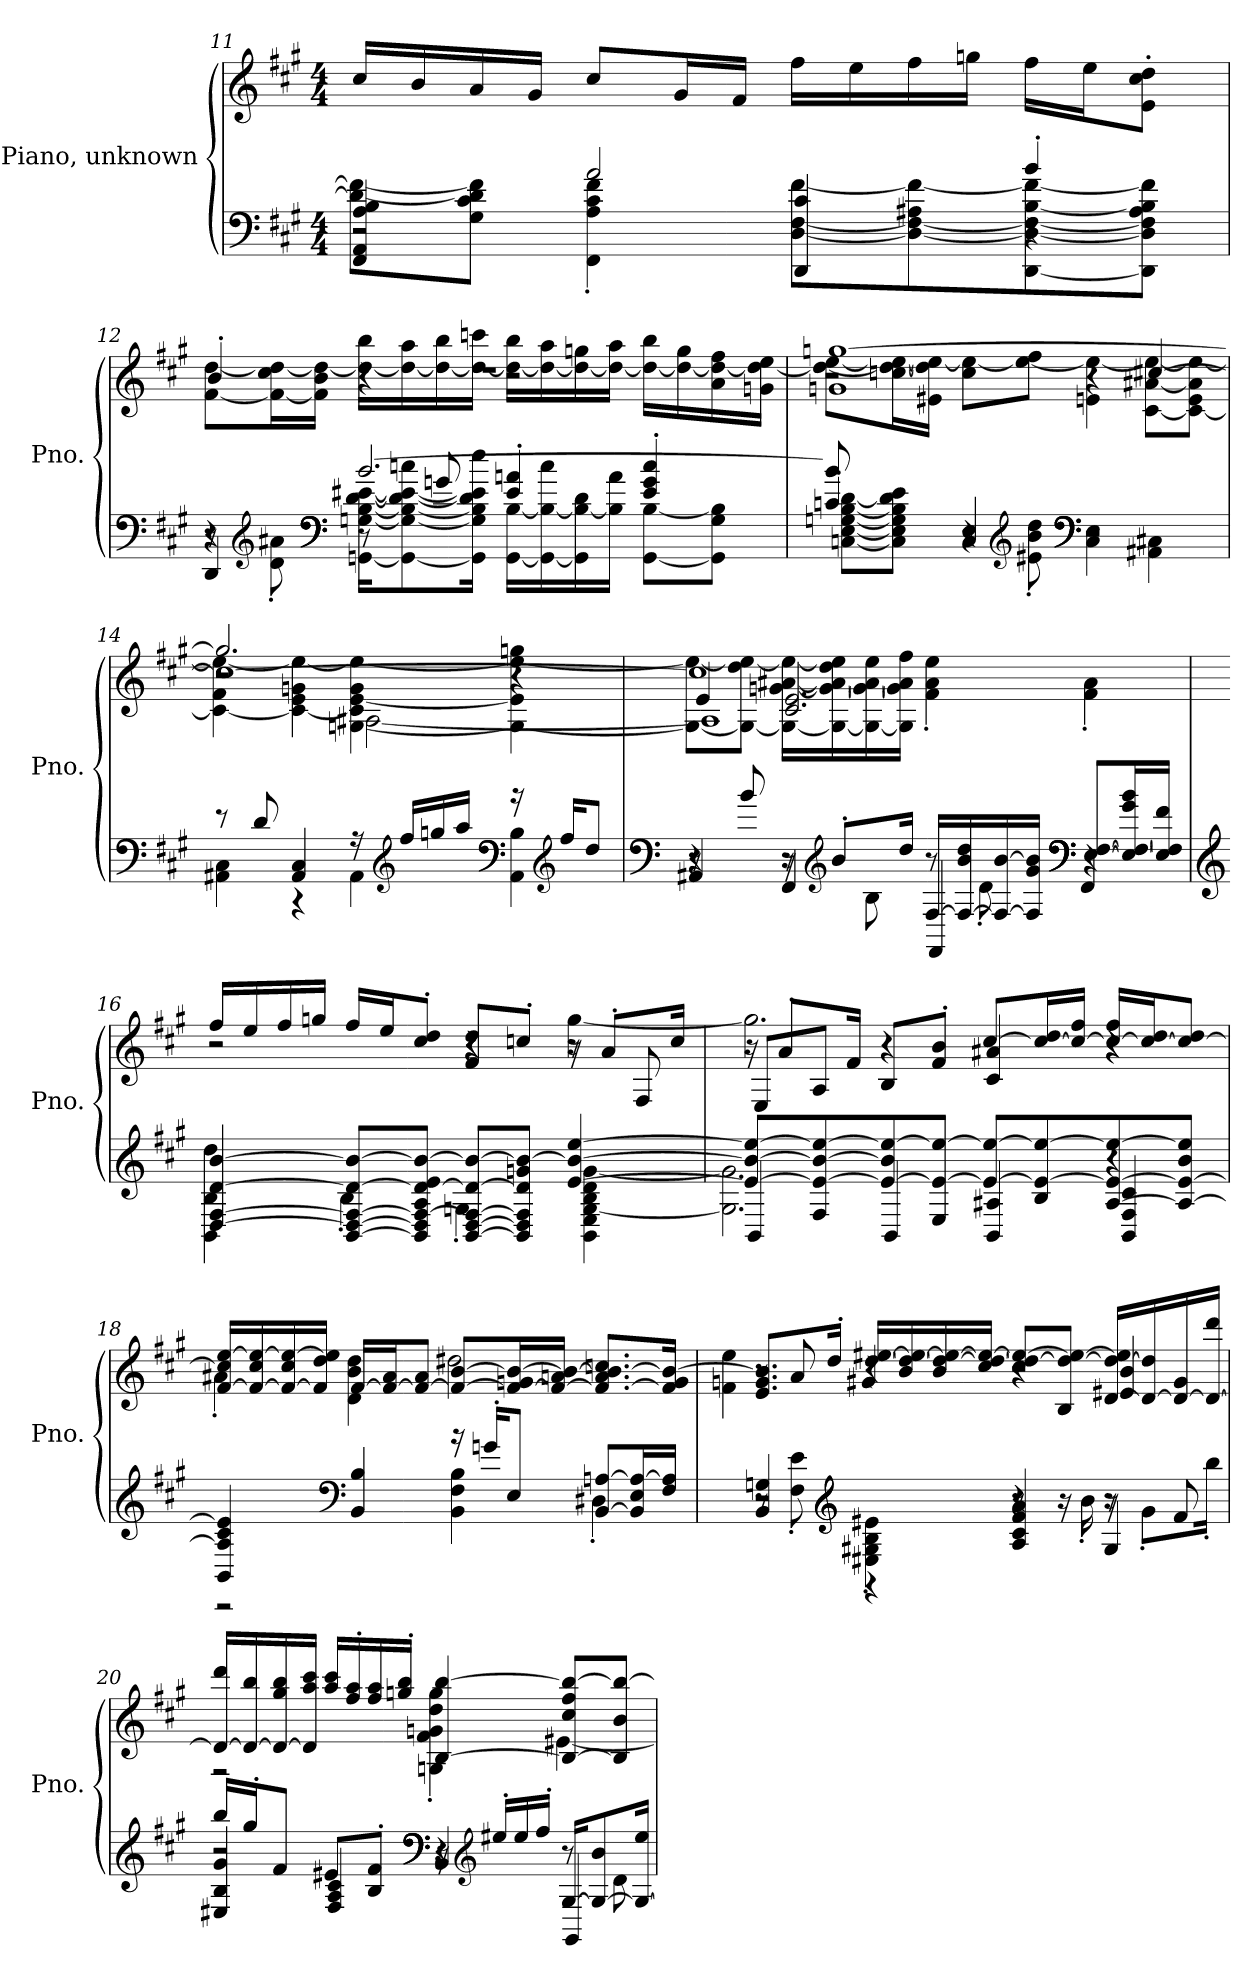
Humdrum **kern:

**kern	**kern
*part1	*part1
*staff2	*staff1
*I"Piano, unknown	*
*I'Pno.	*
*clefF4	*clefG2
*k[f#c#g#]	*k[f#c#g#]
*M4/4	*M4/4
=11	=11
*^	*
*	*^	*
4FF#/ 4AA/ 4A/ 4B/	8d\_ 8f#\_L	2r	16cc#/LL
.	.	.	16b/
.	8G#\ 8c#\ 8d\] 8f#\]J	.	16a/
.	.	.	16g#/JJ
2a/	4FF#\' 4A\' 4c#\' 4f#\'	.	8cc#/L
.	.	.	16g#/L
.	.	.	16f#/JJ
.	[8D\ [8F#\ [8f#\L	4DD/ 4c#/	16ff#\LL
.	.	.	16ee\
.	8D\_ 8F#\_ 8A#X\ 8f#\_	.	16ff#\
.	.	.	16ggn\JJ
4b'/	[8DD\ 8D\_ 8F#\_ [8B\ 8f#\_	4r	16ff#\LL
.	.	.	16ee\J
.	8DD\] 8D\] 8F#\] 8A#\ 8B\] 8f#\]J	.	8e\' 8cc#\' 8dd\'J
!!LO:LB:g=z
=12	=12	=12	=12
*	*	*	*^
*	*	*	*	*^
4r	8r	4DD/	1r	[8f#\ [8dd\L	4b'/
*clefG2	*	*	*	*	*
.	8d\' 8a#X\'	.	.	16f#\_ 16cc#\ 16dd\_L	.
.	.	.	.	16f#\] 16b\ 16dd\_JJ	.
*clefF4	*	*	*	*	*
8r	[16GGn\ [16Gn\ [16B\ [16d\ [16e#X\KL	[2.b/	.	16dd\_ 16bb\LL	4r
.	8GG\_ 8G\_ 8B\_ 8d\_ 8e#\_ 8ccn\	.	.	16dd\_ 16aa\	.
8gn/	.	.	.	16dd\_ 16bb\	.
.	16GG\] 16G\] 16B\] 16d\] 16e#\] 16ee\Jk	.	.	16dd\_ 16cccn\JJ	.
4e#/' 4an/'	[16GG\ [16B\LL	.	.	16dd\_ 16bb\LL	2r
.	16GG\_ 16B\_ 16cc\	.	.	16dd\_ 16aa\	.
.	16GG\] 16B\_ 16d\	.	.	16dd\_ 16ggn\	.
.	16B\] 16a\JJ	.	.	16dd\_ 16aa\JJ	.
4e#/' 4g/' 4cc/'	[8GG\ [8B\L	.	.	16dd\_ 16bb\LL	.
.	.	.	.	16dd\_ 16gg\	.
.	8GG\] 8G\ 8B\]J	.	.	16a\ 16dd\_ 16ff#\	.
.	.	.	.	16gn\ 16dd\_ 16ee\JJ	.
!!LO:PB:g=z	!!	!!
=13	=13	=13	=13	=13	=13
4cn'/	[8Cn\ [8E\ [8Gn\ [8B\ [8d\L	8b/]	2r	8dd\_ [8ee\L	1gn [1ggn
.	8C\] 8E\] 8G\] 8B\] 8d\] 8e\J	8r	.	16ccn\ 16dd\_ 16ee\_L	.
.	.	.	.	16e#X\ 16dd\] 16ee\_JJ	.
4C/ 4E/	8r	4r	.	8cc\ 8ee\_L	.
*clefG2	*	*	*	*	*
.	8e#X\' 8b\' 8dd\'	.	.	8ee\_ 8ff#\J	.
*clefF4	*	*	*	*	*
2r	4C\ 4E\	2r	4r	4en\ 4ee\_	.
.	4AA#X\ 4C#X\	.	[4cc#X/	[8c#\ [8a#X\ 8ee\_L	.
.	.	.	.	8c#\_ 8e\ 8a#\] 8ee\_J	.
*	*v	*v	*	*	*
=14	=14	=14	=14	=14
*	*	*	*	*^
8r	4AA#X\ 4C#\	1cc#_	4c#\_ 4f#\ 4ee\_	2.gg/]	2r
8d/	.	.	.	.	.
4AA#/ 4C#/	4r	.	4c#\_ 4e\ 4gn\ 4ee\_	.	.
16r	4AA#\	.	[4Gn\ 4c#\] [4e\ 4g\ 4ee\_	.	[2A#X\
*clefG2	*	*	*	*	*
16ff#/LL	.	.	.	.	.
16ggn/	.	.	.	.	.
16aa/JJ	.	.	.	.	.
*clefF4	*	*	*	*	*
16r	4AA#\ 4B\	.	4G\_ 4e\] 4ee\_ 4ggn\	4r	.
*clefG2	*	*	*	*	*
16ff#/KL	.	.	.	.	.
8dd/J	.	.	.	.	.
*v	*v	*	*	*	*
!!LO:LB:g=z	!!	!!	!!
=15	=15	=15	=15	=15
*clefF4	*	*	*	*
*^	*	*	*	*
*	*^	*	*	*	*
8r	4r	4AA#X/	1cc#]	8G\_ 8ee\_L	4e/	1A#]
8b/	.	.	.	8G\_ 8dd\ 8ee\_J	.	.
16r	8r	4FF#/	.	16G\_ [16gn\ [16a#X\ 16ee\_LL	2.c#/ 2.e/	.
*clefG2	*	*	*	*	*	*
8b'/L	.	.	.	16G\_ 16g\_ 16a#\_ 16dd\ 16ee\]	.	.
.	8B\	.	.	16G\_ 16g\_ 16a#\_ 16ee\	.	.
16dd/Jk	.	.	.	16G\] 16g\] 16a#\] 16ff#\JJ	.	.
[16F#/LL	8r	4FF#/	.	4f#\' 4a#\' 4ee\'	.	.
16F#/_ 16b/ 16dd/	.	.	.	.	.	.
16F#/_ [16b/	8d'\	.	.	.	.	.
16F#/] 16g#/ 16b/]JJ	.	.	.	.	.	.
*clefF4	*	*	*	*	*	*
[8E/ [8F#/L	4r	4FF#/	.	4f#\' 4a#\'	.	.
16E/_ 16F#/_ 16g#/ 16b/L	.	.	.	.	.	.
16E/] 16F#/] 16f#/JJ	.	.	.	.	.	.
*v	*v	*v	*	*	*	*
*	*v	*v	*v	*v
!!LO:LB:g=z
=16	=16
*clefG2	*
*^	*^
*	*	*	*^
[4D/ [4F#/ [4d/ [4b/	4BB\ 4B\ 4dd\	16ff#/LL	2r	2r
.	.	16ee/	.	.
.	.	16ff#/	.	.
.	.	16ggn/JJ	.	.
[8BB/ 8D/_ 8F#/_ 8d/_ 8b/_L	4B'\	16ff#/LL	.	.
.	.	16ee/J	.	.
8BB/] 8D/] 8F#/_ 8A/ 8d/_ 8e/ 8b/_J	.	8cc#/' 8dd/'J	.	.
[8BB/ [8D/ 8F#/_ 8d/_ 8b/_L	4Gn'\	8f#/ 8dd/L	4r	4r
8BB/] 8D/] 8F#/] 8d/] 8gn/ 8b/_J	.	8ccn'/J	.	.
[4e/ 4b/_ [4ee/	4BB\ 4E\ [4G\ 4B\ 4d\ [4g\	16r	[4gg\	8r
.	.	8a'/L	.	.
.	.	.	.	8F#/
.	.	16cc/Jk	.	.
=17	=17	=17	=17	=17
*	*^	*	*	*
8e/_ 8b/_ 8ee/_L	2.G\] 2.g\]	4BB/	16r	2.gg\]	8E/L
.	.	.	8a'/L	.	.
8F#/ 8e/_ 8b/_ 8ee/_	.	.	.	.	8A/J
.	.	.	16f#/Jk	.	.
8e/_ 8b/] 8ee/_	.	4BB/	8B/L	.	4r
8E/ 8e/_ 8ee/_J	.	.	8f#/' 8b/'J	.	.
8e/_ 8ee/_L	.	4BB/ 4A#X/	[8cc#/L	.	4c#/ 4a#X/
8B/ 8e/_ 8ee/_	.	.	16cc#/_ 16dd/L	.	.
.	.	.	16cc#/_ 16ff#/JJ	.	.
[8A#/ 8e/_ 8ee/_	4r	4BB/ 4F#/ 4c#/	16cc#/_ 16ff#/LL	4r	4r
.	.	.	16cc#/_ 16dd/J	.	.
8A#/_ 8e/_ 8b/ 8ee/]J	.	.	8cc#/_ 8dd/J	.	.
*	*v	*v	*	*	*
*	*	*	*v	*v
!!LO:LB:g=z
=18	=18	=18	=18
4BB/ 4A#/] 4c#/ 4e/]	2r	[16f#/ 16cc#/] [16ee/LL	4a#X'\
.	.	16f#/_ 16cc#/ 16ee/_	.
.	.	16f#/_ 16cc#/ 16ee/_	.
.	.	16f#/] 16dd/ 16ee/]JJ	.
*clefF4	*	*	*
4BB/ 4B/	.	[16f#/LL	4d\ 4b\ 4dd\
.	.	16f#/_ 16a#/J	.
.	.	8f#/_ 8a#/J	.
16r	4BB\ 4F#\ 4B\	8f#/_ [8b/L	2dd#X\
16gn'/KL	.	.	.
8E/J	.	16f#/_ 16gn/ 16b/_L	.
.	.	16f#/_ 16an/ 16b/_JJ	.
[8BB/ [8An/L	4D#X'\	8.f#/_ 8.a/ 8.b/_ 8.ccn/L	.
16BB/] 16E/ 16A/_L	.	.	.
16F#/ 16A/]JJ	.	16f#/] 16g/ 16b/_Jk	.
!!LO:LB:g=z
=19	=19	=19	=19
*	*^	*	*^
2r	8r	4BB/ 4Gn/	8.e/ 8.gn/ 8.b/]L	4f#\ 4ee\	8r
.	8F#\' 8e\'	.	.	.	8a/
.	.	.	16dd'/Jk	.	.
*clefG2	*	*	*	*	*
.	4E#X\' 4G#X\' 4B\' 4e#X\'	4r	[16dd/ [16ee#X/LL	4r	4g#X/
.	.	.	16b/ 16dd/_ 16ee#/_	.	.
.	.	.	16b/ 16dd/_ 16ee#/_	.	.
.	.	.	16cc#/ 16dd/_ 16ee#/_JJ	.	.
4r	8r	4A/ 4c#/ 4f#/ 4a/	8cc#/ 8dd/_ 8ee#/_L	2r	4r
.	16r	.	8B/ 8dd/_ 8ee#/_J	.	.
.	16b'\	.	.	.	.
8r	16r	4G#/	[16d/ 16dd/_ 16ee#/]LL	.	4e#X/ 4b/
.	8g#'\L	.	16d/_ 16dd/]	.	.
8f#/	.	.	16d/_ 16g#/	.	.
.	16bb'\Jk	.	16d/_ 16ddd/JJ	.	.
*	*	*	*	*v	*v
!!LO:LB:g=z
=20	=20	=20	=20	=20
16bb/LL	2r	4E#X/ 4B/ 4g#/	16d/_ 16ddd/LL	2r
16gg#'/J	.	.	16d/_ 16bb/	.
8f#/J	.	.	16d/_ 16gg#/ 16bb/	.
.	.	.	16d/] 16aa/ 16ccc#/JJ	.
8e#X/L	.	4F#/ 4A/ 4c#/	16aa/ 16ccc#/LL	.
.	.	.	16ff#/' 16aa/'	.
8B/' 8f#/'J	.	.	16ff#/ 16aa/	.
.	.	.	16ggn/' 16bb/'JJ	.
*clefF4	*	*	*	*
16r	4r	4BB/	[4B/ [4bb/	4Gn\' 4f#\' 4gn\' 4dd\' 4gg\'
*clefG2	*	*	*	*
16ee#X'/LL	.	.	.	.
16ee#/	.	.	.	.
16ff#'/JJ	.	.	.	.
[16G#/KL	8r	4GG#/	8B/_ 8cc#/ 8ff#/ 8bb/_L	[4e#X\
8G#/_ 8b/	.	.	.	.
.	8d\	.	8B/] 8b/ 8bb/_J	.
16G#/_ 16ee#/Jk	.	.	.	.
*v	*v	*v	*	*
*	*v	*v
=	=
*-	*-
